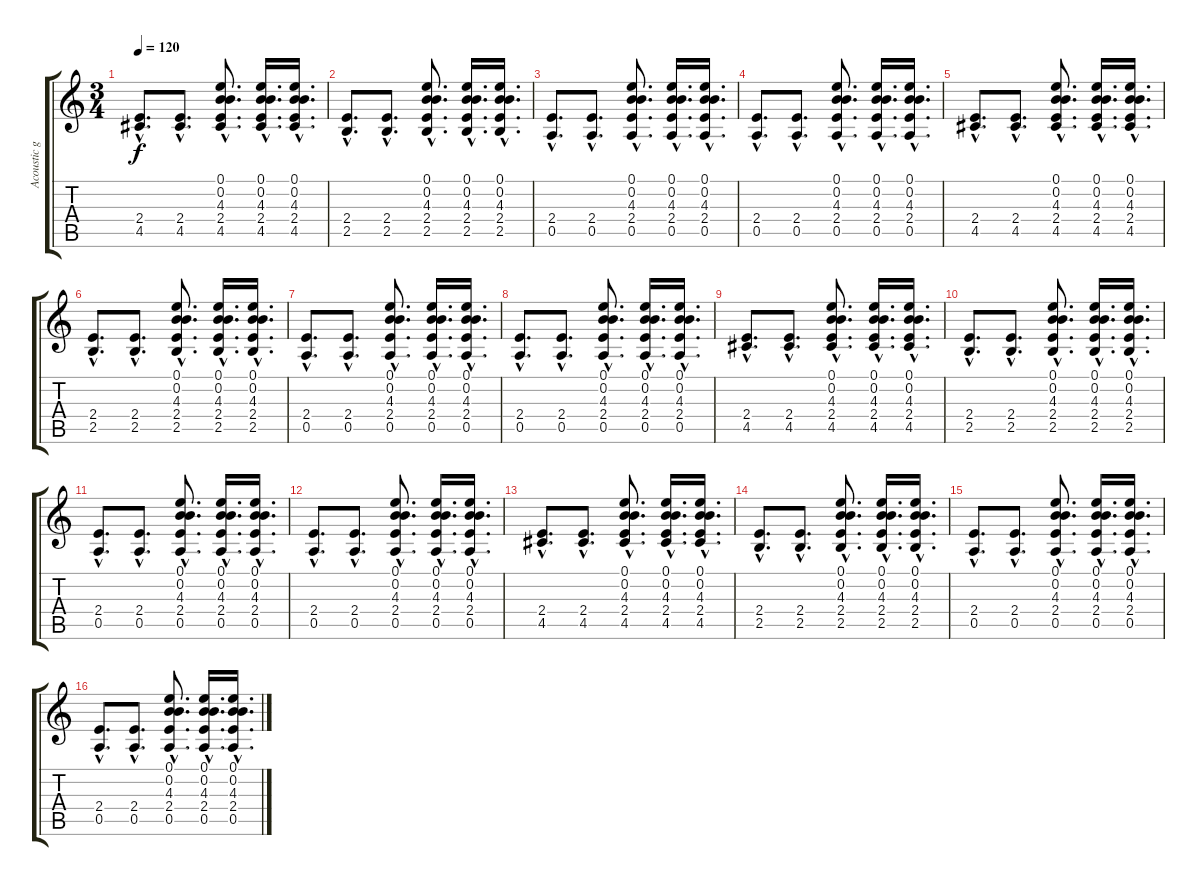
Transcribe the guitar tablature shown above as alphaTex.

\track ("Acoustic guitar" "Acoustic g") {instrument acousticguitarsteel}
\staff {score tabs}
\tuning (E4 B3 G3 D3 A2 E2) {hide}
\ts (3 4)
\tempo 120
\clef g2
\ks c
(2.4{hac} 4.5{hac}).8{d dy f balance 0 instrument acousticguitarsteel} (2.4{hac} 4.5{hac}).8{d} (0.1{hac} 0.2{hac} 4.3{hac} 2.4{hac} 4.5{hac}).8{d} (0.1{hac} 0.2{hac} 4.3{hac} 2.4{hac} 4.5{hac}).16{d} (0.1{hac} 0.2{hac} 4.3{hac} 2.4{hac} 4.5{hac}).16{d} |
(2.4{hac} 2.5{hac}).8{d} (2.4{hac} 2.5{hac}).8{d} (0.1{hac} 0.2{hac} 4.3{hac} 2.4{hac} 2.5{hac}).8{d} (0.1{hac} 0.2{hac} 4.3{hac} 2.4{hac} 2.5{hac}).16{d} (0.1{hac} 0.2{hac} 4.3{hac} 2.4{hac} 2.5{hac}).16{d} |
(2.4{hac} 0.5{hac}).8{d} (2.4{hac} 0.5{hac}).8{d} (0.1{hac} 0.2{hac} 4.3{hac} 2.4{hac} 0.5{hac}).8{d} (0.1{hac} 0.2{hac} 4.3{hac} 2.4{hac} 0.5{hac}).16{d} (0.1{hac} 0.2{hac} 4.3{hac} 2.4{hac} 0.5{hac}).16{d} |
(2.4{hac} 0.5{hac}).8{d} (2.4{hac} 0.5{hac}).8{d} (0.1{hac} 0.2{hac} 4.3{hac} 2.4{hac} 0.5{hac}).8{d} (0.1{hac} 0.2{hac} 4.3{hac} 2.4{hac} 0.5{hac}).16{d} (0.1{hac} 0.2{hac} 4.3{hac} 2.4{hac} 0.5{hac}).16{d} |
(2.4{hac} 4.5{hac}).8{d} (2.4{hac} 4.5{hac}).8{d} (0.1{hac} 0.2{hac} 4.3{hac} 2.4{hac} 4.5{hac}).8{d} (0.1{hac} 0.2{hac} 4.3{hac} 2.4{hac} 4.5{hac}).16{d} (0.1{hac} 0.2{hac} 4.3{hac} 2.4{hac} 4.5{hac}).16{d} |
(2.4{hac} 2.5{hac}).8{d} (2.4{hac} 2.5{hac}).8{d} (0.1{hac} 0.2{hac} 4.3{hac} 2.4{hac} 2.5{hac}).8{d} (0.1{hac} 0.2{hac} 4.3{hac} 2.4{hac} 2.5{hac}).16{d} (0.1{hac} 0.2{hac} 4.3{hac} 2.4{hac} 2.5{hac}).16{d} |
(2.4{hac} 0.5{hac}).8{d} (2.4{hac} 0.5{hac}).8{d} (0.1{hac} 0.2{hac} 4.3{hac} 2.4{hac} 0.5{hac}).8{d} (0.1{hac} 0.2{hac} 4.3{hac} 2.4{hac} 0.5{hac}).16{d} (0.1{hac} 0.2{hac} 4.3{hac} 2.4{hac} 0.5{hac}).16{d} |
(2.4{hac} 0.5{hac}).8{d} (2.4{hac} 0.5{hac}).8{d} (0.1{hac} 0.2{hac} 4.3{hac} 2.4{hac} 0.5{hac}).8{d} (0.1{hac} 0.2{hac} 4.3{hac} 2.4{hac} 0.5{hac}).16{d} (0.1{hac} 0.2{hac} 4.3{hac} 2.4{hac} 0.5{hac}).16{d} |
(2.4{hac} 4.5{hac}).8{d} (2.4{hac} 4.5{hac}).8{d} (0.1{hac} 0.2{hac} 4.3{hac} 2.4{hac} 4.5{hac}).8{d} (0.1{hac} 0.2{hac} 4.3{hac} 2.4{hac} 4.5{hac}).16{d} (0.1{hac} 0.2{hac} 4.3{hac} 2.4{hac} 4.5{hac}).16{d} |
(2.4{hac} 2.5{hac}).8{d} (2.4{hac} 2.5{hac}).8{d} (0.1{hac} 0.2{hac} 4.3{hac} 2.4{hac} 2.5{hac}).8{d} (0.1{hac} 0.2{hac} 4.3{hac} 2.4{hac} 2.5{hac}).16{d} (0.1{hac} 0.2{hac} 4.3{hac} 2.4{hac} 2.5{hac}).16{d} |
(2.4{hac} 0.5{hac}).8{d} (2.4{hac} 0.5{hac}).8{d} (0.1{hac} 0.2{hac} 4.3{hac} 2.4{hac} 0.5{hac}).8{d} (0.1{hac} 0.2{hac} 4.3{hac} 2.4{hac} 0.5{hac}).16{d} (0.1{hac} 0.2{hac} 4.3{hac} 2.4{hac} 0.5{hac}).16{d} |
(2.4{hac} 0.5{hac}).8{d} (2.4{hac} 0.5{hac}).8{d} (0.1{hac} 0.2{hac} 4.3{hac} 2.4{hac} 0.5{hac}).8{d} (0.1{hac} 0.2{hac} 4.3{hac} 2.4{hac} 0.5{hac}).16{d} (0.1{hac} 0.2{hac} 4.3{hac} 2.4{hac} 0.5{hac}).16{d} |
(2.4{hac} 4.5{hac}).8{d} (2.4{hac} 4.5{hac}).8{d} (0.1{hac} 0.2{hac} 4.3{hac} 2.4{hac} 4.5{hac}).8{d} (0.1{hac} 0.2{hac} 4.3{hac} 2.4{hac} 4.5{hac}).16{d} (0.1{hac} 0.2{hac} 4.3{hac} 2.4{hac} 4.5{hac}).16{d} |
(2.4{hac} 2.5{hac}).8{d} (2.4{hac} 2.5{hac}).8{d} (0.1{hac} 0.2{hac} 4.3{hac} 2.4{hac} 2.5{hac}).8{d} (0.1{hac} 0.2{hac} 4.3{hac} 2.4{hac} 2.5{hac}).16{d} (0.1{hac} 0.2{hac} 4.3{hac} 2.4{hac} 2.5{hac}).16{d} |
(2.4{hac} 0.5{hac}).8{d} (2.4{hac} 0.5{hac}).8{d} (0.1{hac} 0.2{hac} 4.3{hac} 2.4{hac} 0.5{hac}).8{d} (0.1{hac} 0.2{hac} 4.3{hac} 2.4{hac} 0.5{hac}).16{d} (0.1{hac} 0.2{hac} 4.3{hac} 2.4{hac} 0.5{hac}).16{d} |
(2.4{hac} 0.5{hac}).8{d} (2.4{hac} 0.5{hac}).8{d} (0.1{hac} 0.2{hac} 4.3{hac} 2.4{hac} 0.5{hac}).8{d} (0.1{hac} 0.2{hac} 4.3{hac} 2.4{hac} 0.5{hac}).16{d} (0.1{hac} 0.2{hac} 4.3{hac} 2.4{hac} 0.5{hac}).16{d}
